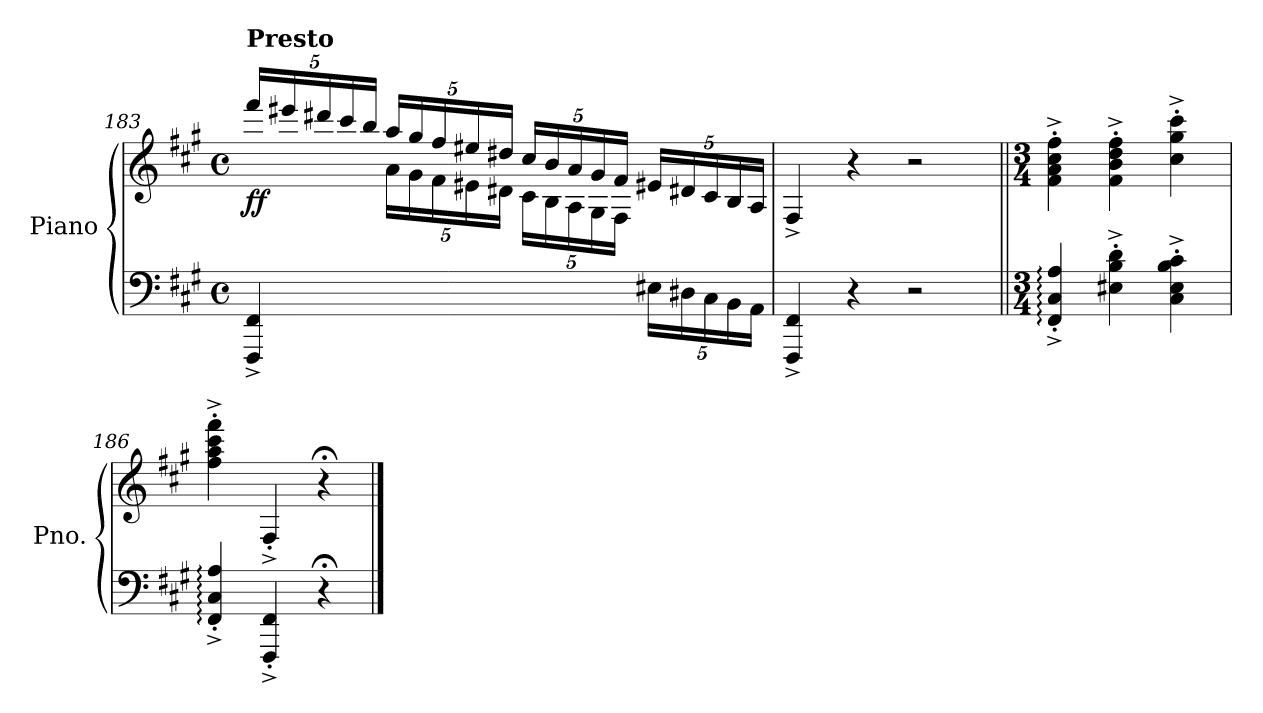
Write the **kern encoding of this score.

**kern	**kern	**dynam
*part1	*part1	*part1
*staff2	*staff1	*staff1/2
*I"Piano	*	*
*I'Pno.	*	*
*clefF4	*clefG2	*
*k[f#c#g#]	*k[f#c#g#]	*
*M4/4	*M4/4	*
*met(c)	*met(c)	*
*MM110	*MM110	*
*	*Xbrackettup	*
=183	=183	=183
*	*^	*
!	!LO:TX:a:B:t=Presto	!	!
!	!	!	!LO:DY:b
4FFF#/^ 4FF#/^	20fff#/LL	4ryy	ff
.	20eee#X/	.	.
.	20ddd#X/	.	.
.	20ccc#/	.	.
.	20bb/JJ	.	.
2ryy	20aa/LL	20a\LL	.
.	20gg#/	20g#\	.
.	20ff#/	20f#\	.
.	20ee#X/	20e#X\	.
.	20dd#X/JJ	20d#X\JJ	.
.	20cc#/LL	20c#\LL	.
.	20b/	20B\	.
.	20a/	20A\	.
.	20g#/	20G#\	.
.	20f#/JJ	20F#\JJ	.
*Xbrackettup	*	*	*
20E#X\LL	20e#X/LL	4ryy	.
20D#X\	20d#X/	.	.
20C#\	20c#/	.	.
20BB\	20B/	.	.
20AA\JJ	20A/JJ	.	.
*	*v	*v	*
=184	=184	=184
*	*MM220	*
4FFF#/^ 4FF#/^	4F#^/	.
4r	4r	.
2r	2r	.
=185||	=185||	=185||
*M3/4	*M3/4	*
4FF#/:^' 4C#/:^' 4A/:^'	4f#\^' 4a\^' 4cc#\^' 4ff#\^'	.
4E#X\^' 4B\^' 4d\^'	4f#\^' 4b\^' 4dd\^' 4ff#\^'	.
4C#\^' 4E#\^' 4B\^' 4c#\^'	4cc#\^' 4gg#\^' 4ccc#\^'	.
!!LO:PB:g=z
=186	=186	=186
4FF#/:^' 4C#/:^' 4A/:^'	4ff#\^' 4aa\^' 4ccc#\^' 4fff#\^'	.
4FFF#/^' 4FF#/^'	4F#^'/	.
4r;<	4r;<	.
==	==	==
*-	*-	*-
